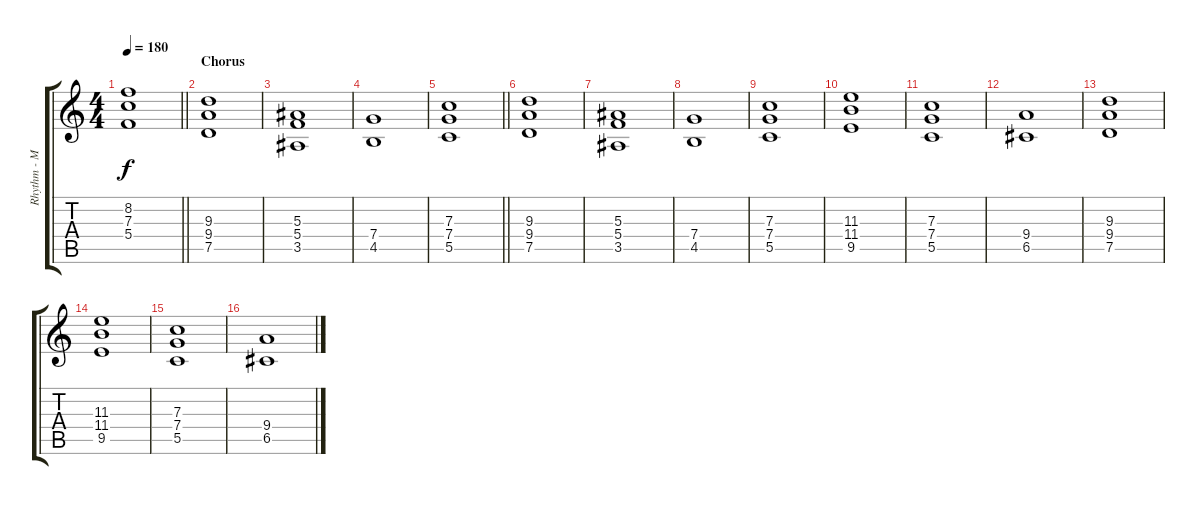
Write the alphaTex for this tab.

\track ("Rhythm - Martin Sweet" "Rhythm - M") {instrument distortionguitar}
\staff {score tabs}
\tuning (D4 A3 F3 C3 G2 D2) {hide}
\ts (4 4)
\tempo 180
\clef g2
\barLineRight lightlight
\ks c
(8.2 7.3 5.4).1{dy f} |
\section ("" "Chorus")
(9.3 9.4 7.5).1{volume 11} |
(5.3 5.4 3.5).1 |
(7.4 4.5).1 |
\barLineRight lightlight
(7.3 7.4 5.5).1 |
(9.3 9.4 7.5).1 |
(5.3 5.4 3.5).1 |
(7.4 4.5).1 |
(7.3 7.4 5.5).1 |
(11.3 11.4 9.5).1 |
(7.3 7.4 5.5).1 |
(9.4 6.5).1 |
(9.3 9.4 7.5).1 |
(11.3 11.4 9.5).1 |
(7.3 7.4 5.5).1 |
(9.4 6.5).1
